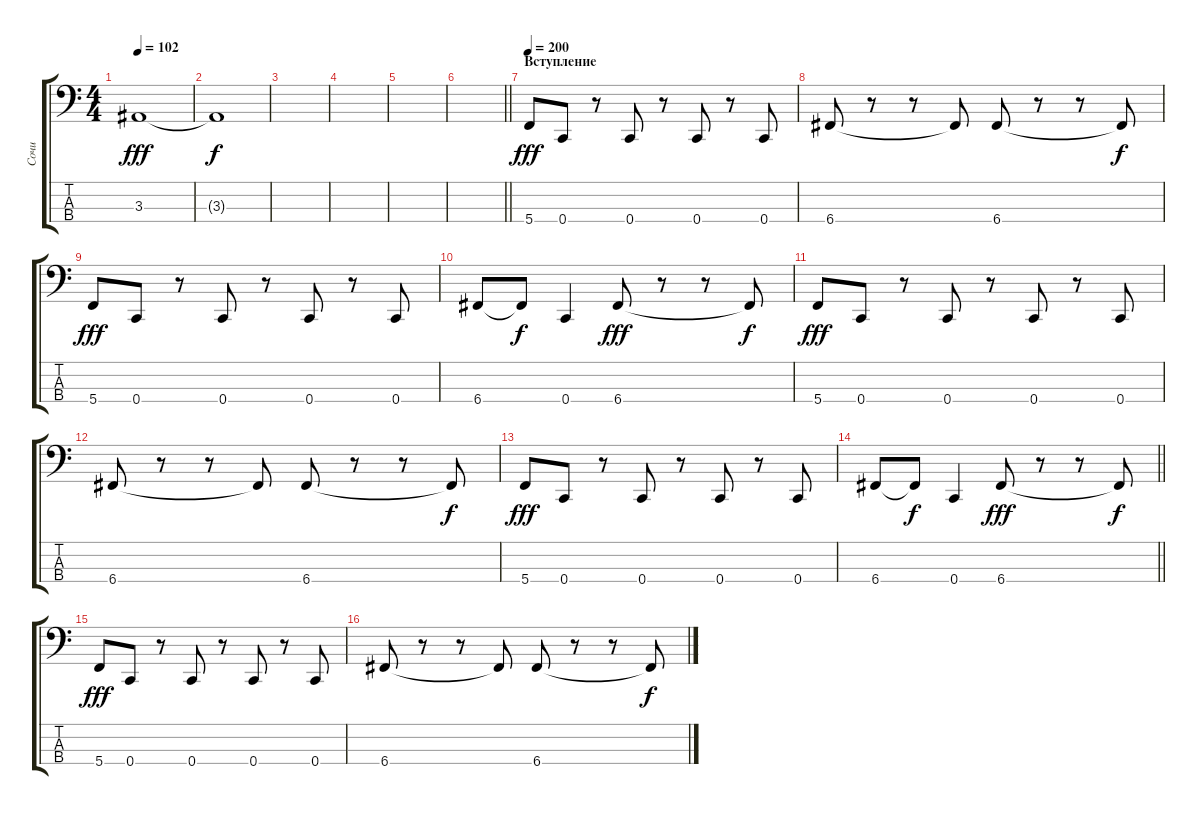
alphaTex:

\track ("Сочи" "Сочи") {instrument electricbasspick}
\staff {score tabs}
\tuning (F2 C2 G1 C1) {hide}
\ts (4 4)
\tempo 102
\clef f4
\ks c
3.3.1{dy fff} |
3.3{t}.1{dy f} |
|
|
|
\barLineRight lightlight
|
\section ("" "Вступление")
\tempo 200
5.4.8{dy fff} 0.4.8 r.8 0.4.8 r.8 0.4.8 r.8 0.4.8 |
6.4.8 r.8 r.8 6.4{t}.8 6.4.8 r.8 r.8 6.4{t}.8{dy f} |
5.4.8{dy fff} 0.4.8 r.8 0.4.8 r.8 0.4.8 r.8 0.4.8 |
6.4.8 6.4{t}.8{dy f} 0.4.4 6.4.8{dy fff} r.8 r.8 6.4{t}.8{dy f} |
5.4.8{dy fff} 0.4.8 r.8 0.4.8 r.8 0.4.8 r.8 0.4.8 |
6.4.8 r.8 r.8 6.4{t}.8 6.4.8 r.8 r.8 6.4{t}.8{dy f} |
5.4.8{dy fff} 0.4.8 r.8 0.4.8 r.8 0.4.8 r.8 0.4.8 |
\barLineRight lightlight
6.4.8 6.4{t}.8{dy f} 0.4.4 6.4.8{dy fff} r.8 r.8 6.4{t}.8{dy f} |
\section ("" "")
5.4.8{dy fff} 0.4.8 r.8 0.4.8 r.8 0.4.8 r.8 0.4.8 |
6.4.8 r.8 r.8 6.4{t}.8 6.4.8 r.8 r.8 6.4{t}.8{dy f}
